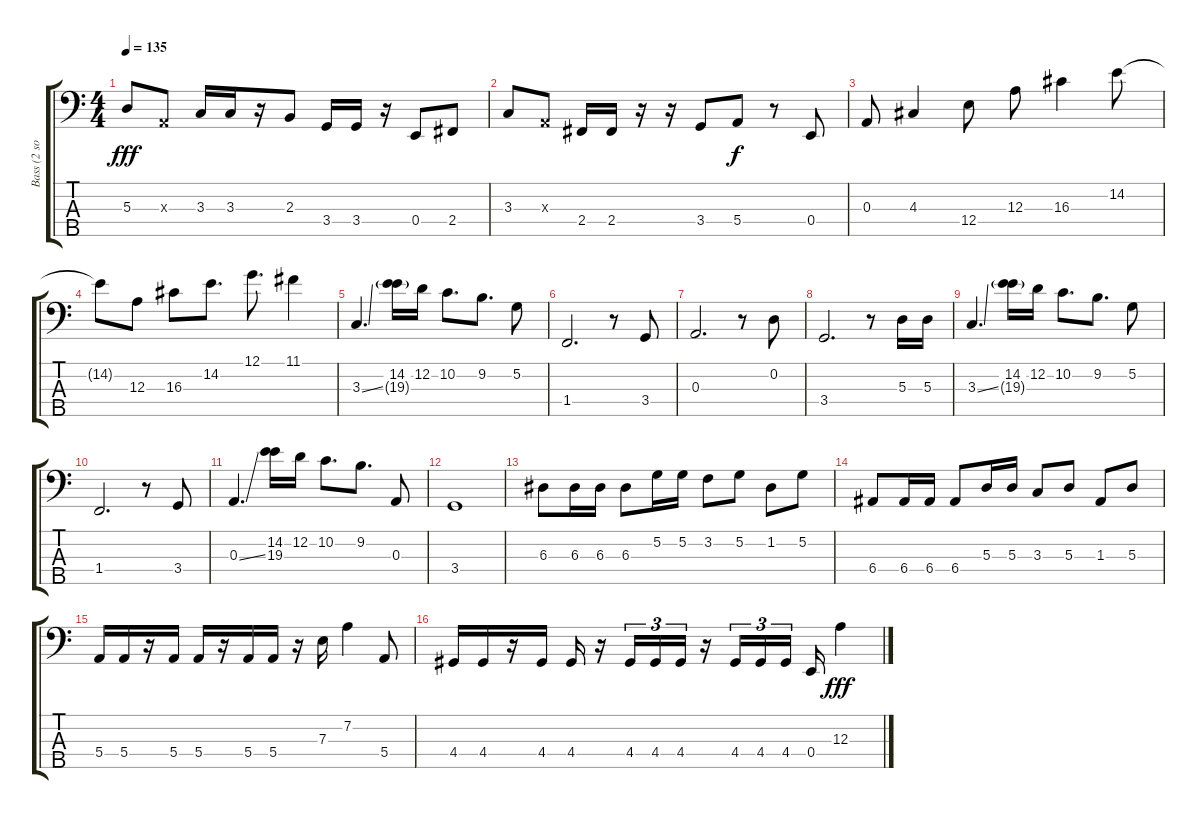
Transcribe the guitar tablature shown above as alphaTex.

\track ("Bass (2 solos :D)" "Bass (2 so") {instrument electricbassfinger}
\staff {score tabs}
\tuning (G2 D2 A1 E1 B0) {hide}
\ts (4 4)
\tempo 135
\clef f4
\ks c
5.3.8{dy fff} 0.3{x}.8 3.3.16 3.3.16 r.16 2.3.8 3.4.16 3.4.16 r.16 0.4.8 2.4.8 |
3.3.8 0.3{x}.8 2.4.16 2.4.16 r.16 r.16 3.4.8 5.4.8{dy f} r.8 0.4.8 |
0.3.8 4.3.4 12.4.8 12.3.8 16.3.4 14.2.8 |
14.2{t}.8 12.3.8 16.3.8 14.2.8{d} 12.1.8{d} 11.1.4 |
3.3{ss}.4{d} (14.2 19.3{g}).16 12.2.16 10.2.8{d} 9.2.8{d} 5.2.8 |
1.4.2{d} r.8 3.4.8 |
0.3.2{d} r.8 0.2.8 |
3.4.2{d} r.8 5.3.16 5.3.16 |
3.3{ss}.4{d} (14.2 19.3{g}).16 12.2.16 10.2.8{d} 9.2.8{d} 5.2.8 |
1.4.2{d} r.8 3.4.8 |
0.3{ss}.4{d} (14.2 19.3).16 12.2.16 10.2.8{d} 9.2.8{d} 0.3.8 |
3.4.1 |
6.3.8 6.3.16 6.3.16 6.3.8 5.2.16 5.2.16 3.2.8 5.2.8 1.2.8 5.2.8 |
6.4.8 6.4.16 6.4.16 6.4.8 5.3.16 5.3.16 3.3.8 5.3.8 1.3.8 5.3.8 |
5.4.16 5.4.16 r.16 5.4.16 5.4.16 r.16 5.4.16 5.4.16 r.16 7.3.16 7.2.4 5.4.8 |
4.4.16 4.4.16 r.16 4.4.16 4.4.16 r.16 4.4.16{tu (3 2)} 4.4.16{tu (3 2)} 4.4.16{tu (3 2)} r.16 4.4.16{tu (3 2)} 4.4.16{tu (3 2)} 4.4.16{tu (3 2)} 0.4.16 12.3{ss}.4{dy fff}
